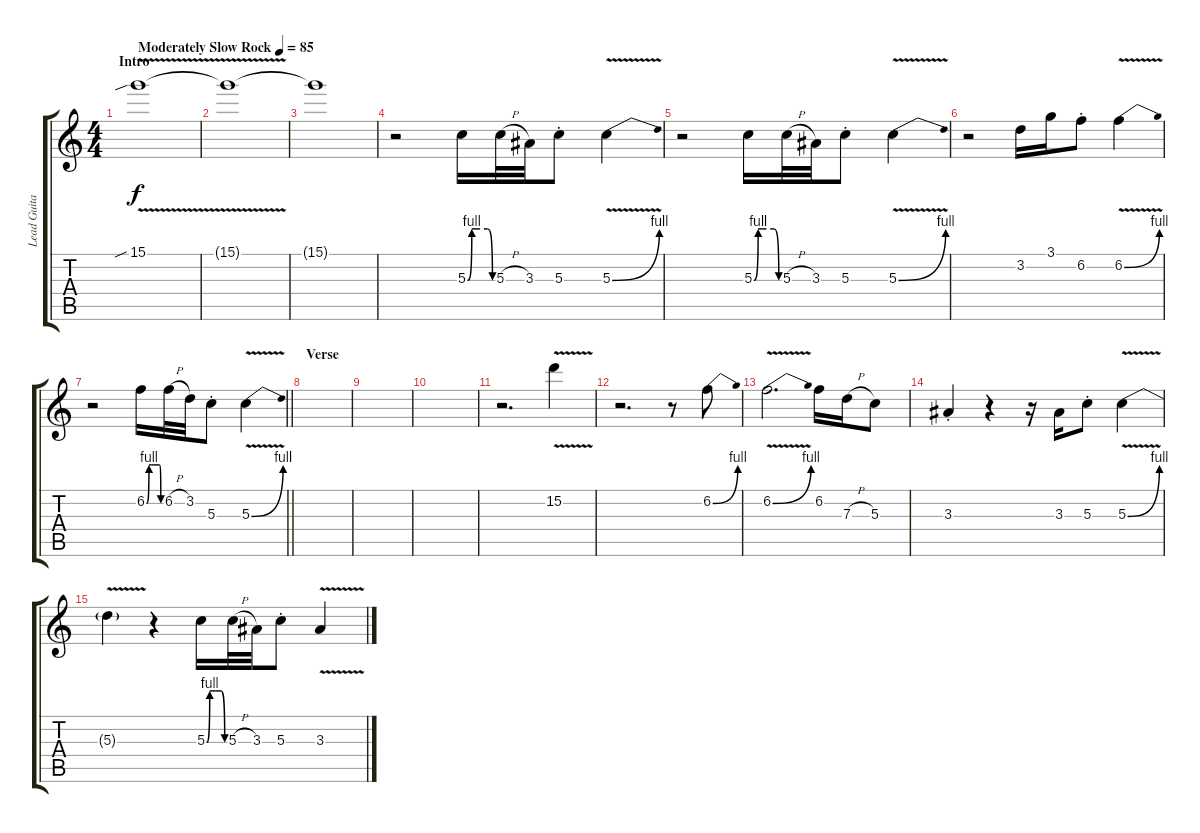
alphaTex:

\track ("Lead Guitar" "Lead Guita") {instrument distortionguitar}
\staff {score tabs}
\tuning (E4 B3 G3 D3 A2 E2) {hide}
\ts (4 4)
\section ("" "Intro")
\tempo (85 "Moderately Slow Rock")
\clef g2
\ks c
15.1{v sib}.1{dy f instrument distortionguitar} |
15.1{t}.1 |
15.1{t}.1 |
r.2 5.3{be (custom 0 0 10 4 20 4 30 4 48 4 60 0)}.16 5.3{h}.32 3.3.32 5.3{st}.8 5.3{be (bend 0 0 60 4) v}.4 |
r.2 5.3{be (custom 0 0 10 4 20 4 30 4 48 4 60 0)}.16 5.3{h}.32 3.3.32 5.3{st}.8 5.3{be (bend 0 0 60 4) v}.4 |
r.2 3.2.16 3.1.16 6.2{st}.8 6.2{be (bend 0 0 60 4) v}.4 |
\barLineRight lightlight
r.2 6.2{be (custom 0 0 10 4 20 4 30 4 54 4 60 0)}.16 6.2{h}.32 3.2.32 5.3{st}.8 5.3{be (bend 0 0 60 4) v}.4 |
\section ("" "Verse")
|
|
|
r.2{d} 15.2{v}.4 |
r.2{d} r.8 6.2{be (bend 0 0 60 4)}.8 |
6.2{be (bend 0 0 60 4) v}.2{d} 6.2.16 7.3{h}.16 5.3.8 |
3.3{st}.4 r.4 r.16 3.3.16 5.3{st}.8 5.3{be (bend 0 0 60 4) v}.4 |
5.3{t}.4 r.4 5.3{be (custom 0 0 10 4 20 4 30 4 48 4 60 0)}.16 5.3{h}.32 3.3.32 5.3{st}.8 3.3{v}.4
